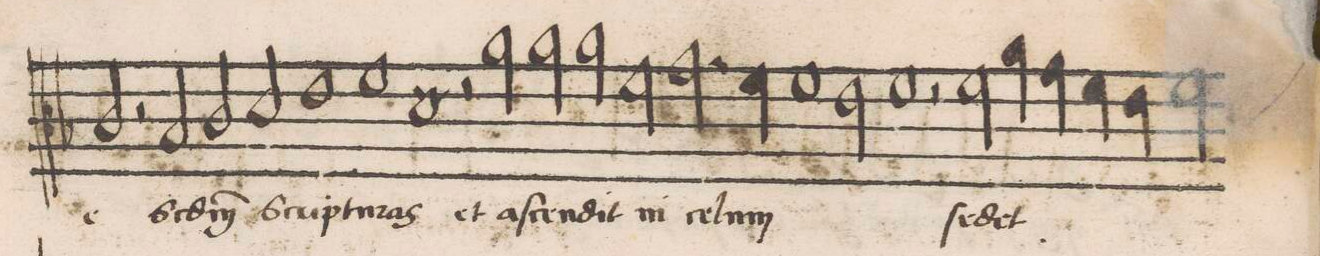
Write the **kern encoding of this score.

**kern	**text
*I"CANTVS	*
*clefC3	*
*k[b-]	*
*met(C|)	*
*M2/1	*
2c/	-e
2r	.
2B-/	se-
=91-	=91-
2c/	-(cun)-
2d/	-d(u)m
1e\	Scri-
=92-	=92-
1f\	-ptu-
1d\	-ras
=93-	=93-
2r	.
2a\	et
2a\	a-
2a\	-ſcen-
=94-	=94-
2f\	-dit
2.g\	in
4f\	.
1f\	ce-
=95-	=95-
2e\	-lum
1f\	.
=96-	=96-
2r	.
2f\	ſe-
4a\	-det
4g\	.
4f\	.
4e\	.
=97-	=97-
*custos:f	*
2f\	.
*-	*-
